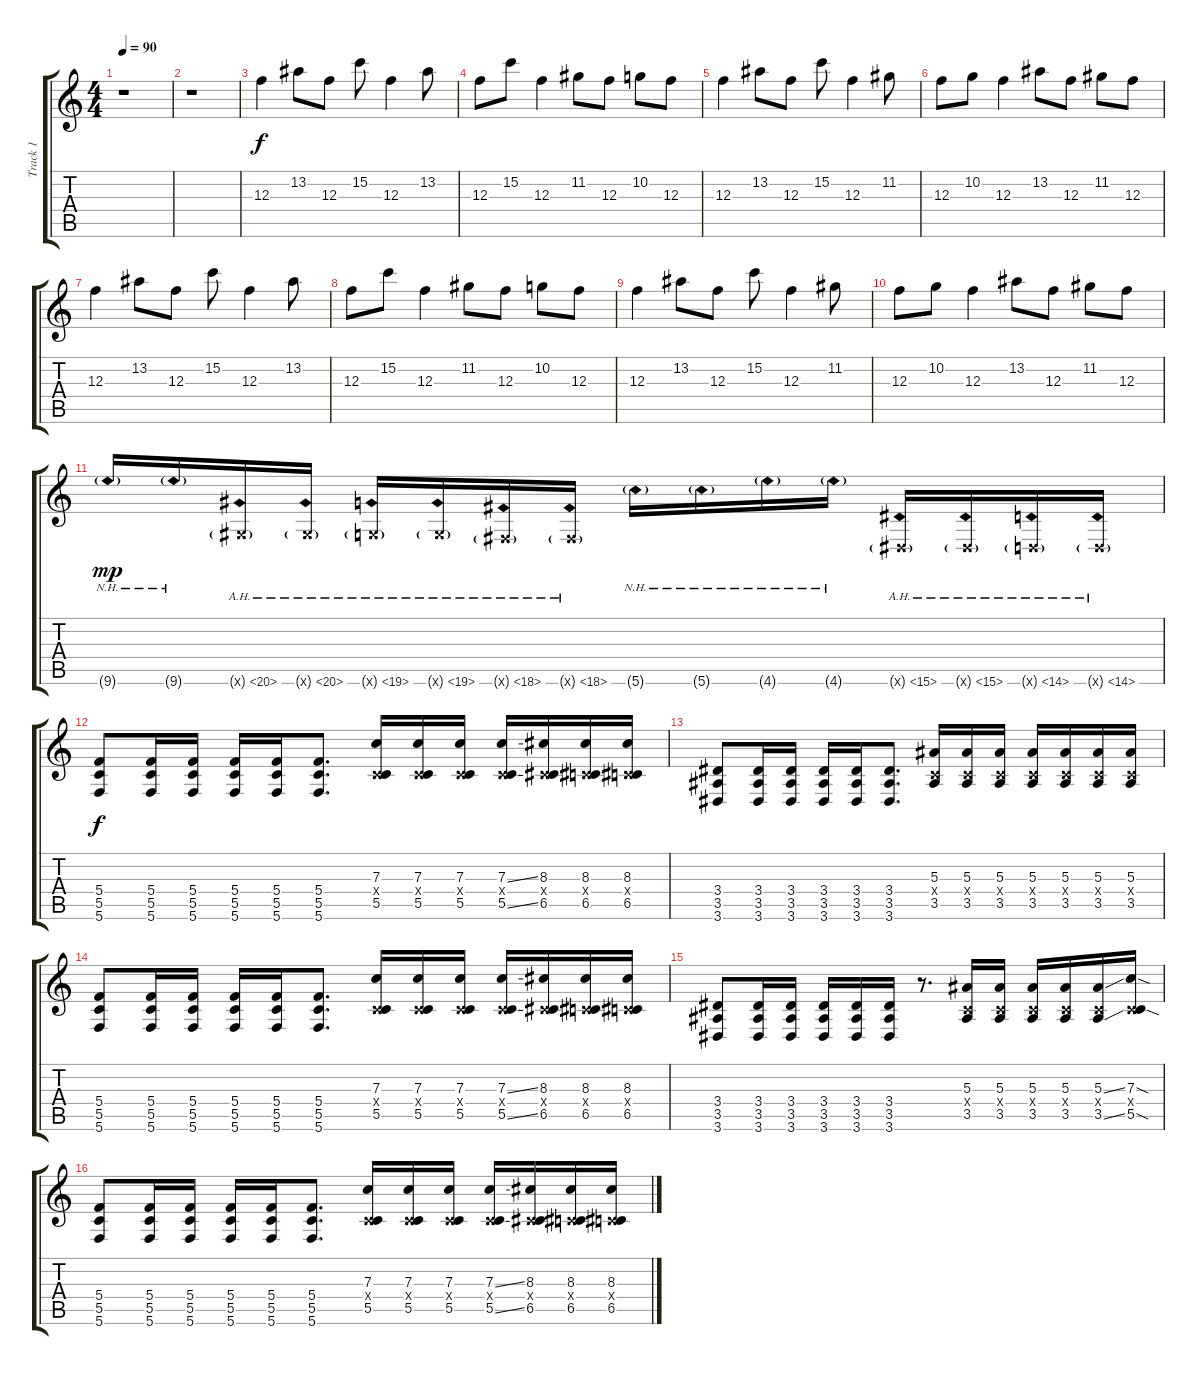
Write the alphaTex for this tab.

\track ("Track 1" "Track 1") {instrument distortionguitar}
\staff {score tabs}
\tuning (D4 A3 F3 C3 G2 C2) {hide}
\ts (4 4)
\tempo 90
\clef g2
\ks c
r.1{dy f} |
r.1 |
12.3.4{instrument electricguitarjazz} 13.2.8 12.3.8 15.2.8 12.3.4 13.2.8 |
12.3.8 15.2.8 12.3.4 11.2.8 12.3.8 10.2.8 12.3.8 |
12.3.4 13.2.8 12.3.8 15.2.8 12.3.4 11.2.8 |
12.3.8 10.2.8 12.3.4 13.2.8 12.3.8 11.2.8 12.3.8 |
12.3.4 13.2.8 12.3.8 15.2.8 12.3.4 13.2.8 |
12.3.8 15.2.8 12.3.4 11.2.8 12.3.8 10.2.8 12.3.8 |
12.3.4 13.2.8 12.3.8 15.2.8 12.3.4 11.2.8 |
12.3.8 10.2.8 12.3.4 13.2.8 12.3.8 11.2.8 12.3.8 |
9.6{nh g}.16{dy mp instrument distortionguitar} 9.6{nh g}.16 8.6{ah 12 g x}.16 8.6{ah 12 g x}.16 7.6{ah 12 g x}.16 7.6{ah 12 g x}.16 6.6{ah 12 g x}.16 6.6{ah 12 g x}.16 5.6{nh g}.16 5.6{nh g}.16 4.6{nh g}.16 4.6{nh g}.16 3.6{ah 12 g x}.16 3.6{ah 12 g x}.16 2.6{ah 12 g x}.16 2.6{ah 12 g x}.16 |
(5.4 5.5 5.6).8{dy f} (5.4 5.5 5.6).16 (5.4 5.5 5.6).16 (5.4 5.5 5.6).16 (5.4 5.5 5.6).16 (5.4 5.5 5.6).8{d} (7.3 0.4{x} 5.5).16 (7.3 0.4{x} 5.5).16 (7.3 0.4{x} 5.5).16 (7.3{ss} 0.4{x} 5.5{ss}).16 (8.3 0.4{x} 6.5).16 (8.3 0.4{x} 6.5).16 (8.3 0.4{x} 6.5).16 |
(3.4 3.5 3.6).8 (3.4 3.5 3.6).16 (3.4 3.5 3.6).16 (3.4 3.5 3.6).16 (3.4 3.5 3.6).16 (3.4 3.5 3.6).8{d} (5.3 0.4{x} 3.5).16 (5.3 0.4{x} 3.5).16 (5.3 0.4{x} 3.5).16 (5.3 0.4{x} 3.5).16 (5.3 0.4{x} 3.5).16 (5.3 0.4{x} 3.5).16 (5.3 0.4{x} 3.5).16 |
(5.4 5.5 5.6).8 (5.4 5.5 5.6).16 (5.4 5.5 5.6).16 (5.4 5.5 5.6).16 (5.4 5.5 5.6).16 (5.4 5.5 5.6).8{d} (7.3 0.4{x} 5.5).16 (7.3 0.4{x} 5.5).16 (7.3 0.4{x} 5.5).16 (7.3{ss} 0.4{x} 5.5{ss}).16 (8.3 0.4{x} 6.5).16 (8.3 0.4{x} 6.5).16 (8.3 0.4{x} 6.5).16 |
(3.4 3.5 3.6).8 (3.4 3.5 3.6).16 (3.4 3.5 3.6).16 (3.4 3.5 3.6).16 (3.4 3.5 3.6).16 (3.4 3.5 3.6).16 r.8{d} (5.3 0.4{x} 3.5).16 (5.3 0.4{x} 3.5).16 (5.3 0.4{x} 3.5).16 (5.3 0.4{x} 3.5).16 (5.3{ss} 0.4{x} 3.5{ss}).16 (7.3{sod} 0.4{x} 5.5{sod}).16 |
(5.4 5.5 5.6).8 (5.4 5.5 5.6).16 (5.4 5.5 5.6).16 (5.4 5.5 5.6).16 (5.4 5.5 5.6).16 (5.4 5.5 5.6).8{d} (7.3 0.4{x} 5.5).16 (7.3 0.4{x} 5.5).16 (7.3 0.4{x} 5.5).16 (7.3{ss} 0.4{x} 5.5{ss}).16 (8.3 0.4{x} 6.5).16 (8.3 0.4{x} 6.5).16 (8.3 0.4{x} 6.5).16
